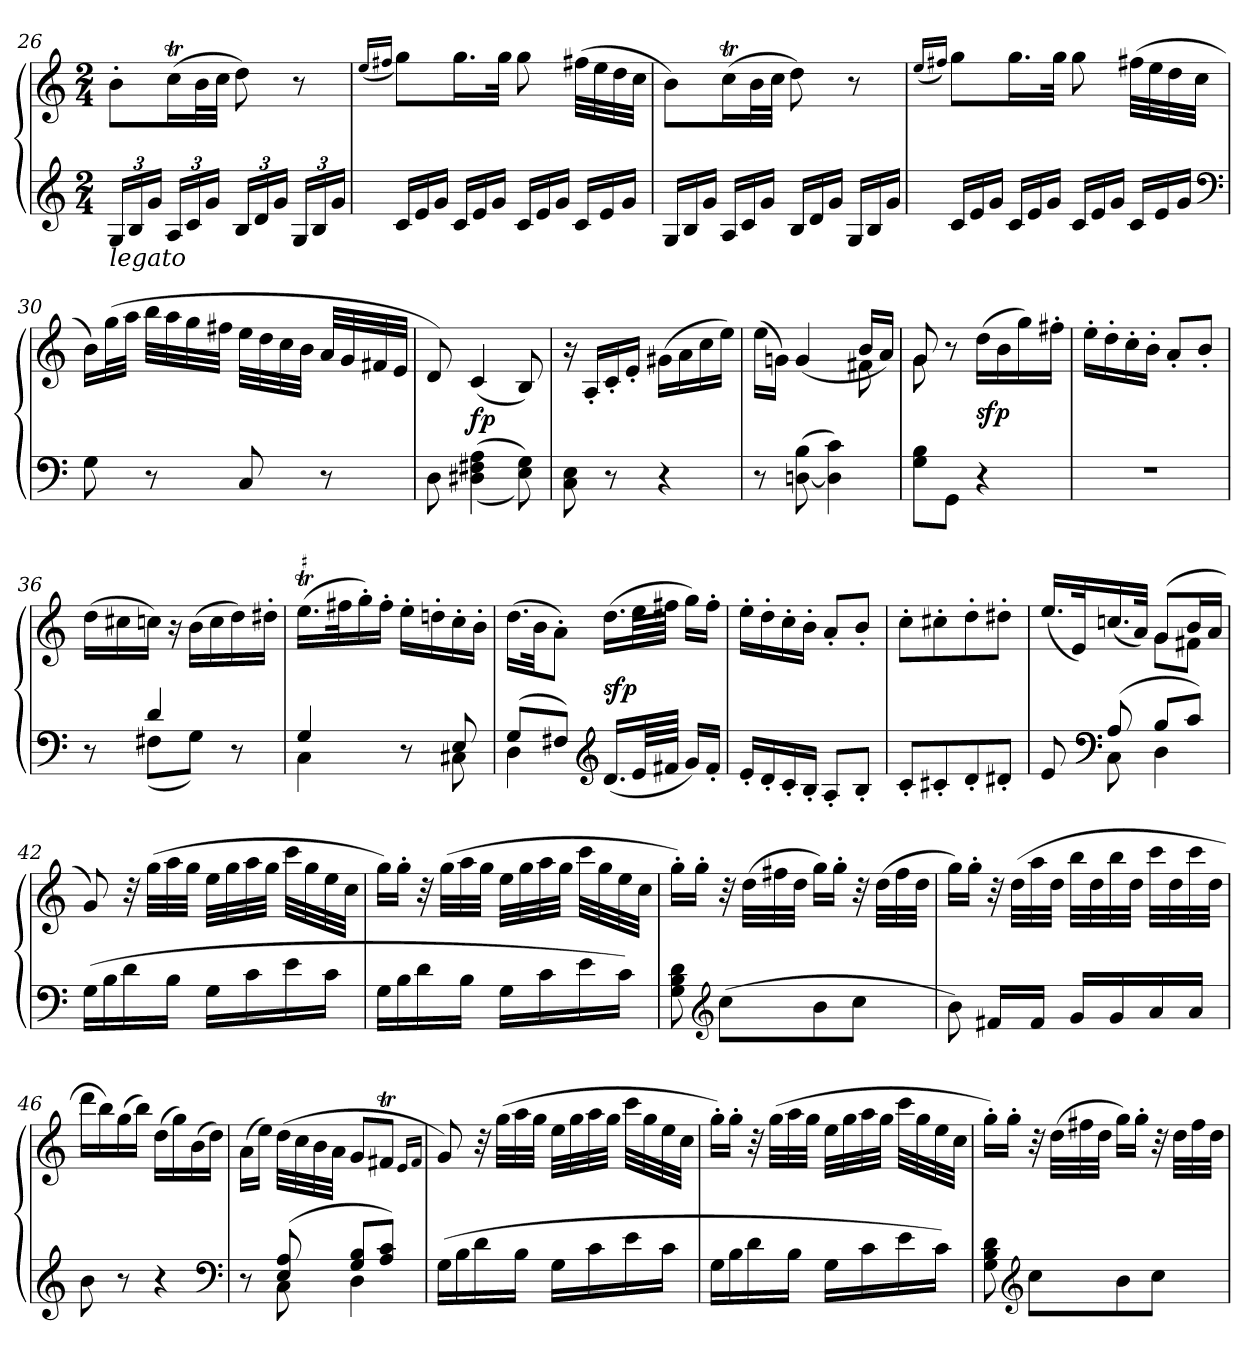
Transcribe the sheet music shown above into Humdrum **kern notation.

**kern	**kern	**dynam
*part1	*part1	*part1
*staff2	*staff1	*staff1/2
*clefG2	*clefG2	*
*k[]	*k[]	*
*C:	*C:	*
*M2/4	*M2/4	*
=26	=26	=26
!LO:TX:b:i:t=legato	!	!
24GLL	8b'L	.
24B	.	.
24gJJ	.	.
24ALL	(16ccTL	.
24c	.	.
.	32bL	.
24gJJ	.	.
.	32ccJJJ	.
24BLL	8dd)	.
24d	.	.
24gJJ	.	.
24GLL	8r	.
24B	.	.
24gJJ	.	.
=27	=27	=27
.	(16qee/LL	.
.	16qff#X/JJ	.
*Xtuplet	*	*
24cLL	8ggL)	.
24e	.	.
24gJJ	.	.
24cLL	16.ggL	.
24e	.	.
24gJJ	.	.
.	32ggJJk	.
24cLL	8gg	.
24e	.	.
24gJJ	.	.
24cLL	(32ff#XLLL	.
.	32ee	.
24e	.	.
.	32dd	.
24gJJ	.	.
.	32ccJJJ	.
=28	=28	=28
24GLL	8bL)	.
24B	.	.
24gJJ	.	.
24ALL	(16ccTL	.
24c	.	.
.	32bL	.
24gJJ	.	.
.	32ccJJJ	.
24BLL	8dd)	.
24d	.	.
24gJJ	.	.
24GLL	8r	.
24B	.	.
24gJJ	.	.
=29	=29	=29
.	(16qee/LL	.
.	16qff#X/JJ)	.
24cLL	8ggL	.
24e	.	.
24gJJ	.	.
24cLL	16.ggL	.
24e	.	.
24gJJ	.	.
.	32ggJJk	.
24cLL	8gg	.
24e	.	.
24gJJ	.	.
24cLL	(32ff#XLLL	.
.	32ee	.
24e	.	.
.	32dd	.
24gJJ	.	.
.	32ccJJJ	.
*clefF4	*	*
=30	=30	=30
8G	16bLL)	.
.	(32ggL	.
.	32aaJJJ	.
8r	32bbLLL	.
.	32aa	.
.	32gg	.
.	32ff#XJJJ	.
8C	32eeLLL	.
.	32dd	.
.	32cc	.
.	32bJJJ	.
8r	32aLLL	.
.	32g	.
.	32f#X	.
.	32eJJJ	.
=31	=31	=31
8D	8d)	.
(<(>4D#X 4F#X 4A	(4c	fp
8E 8G))	8B)	.
=32	=32	=32
8C 8E	16r	.
.	16A'LL	.
8r	16c'	.
.	16e'JJ	.
4r	(16g#XLL	.
.	16a	.
.	16cc	.
.	16eeJJ)	.
=33	=33	=33
*	*^	*
8r	(>16ee\LL	4.ryy	.
.	16gn\JJ)	.	.
([8Dn 8B	(>4g	.	.
4D] 4c)	.	.	.
.	16bLL	8f#X	.
.	16aJJ)	.	.
=34	=34	=34	=34
8G 8BL	8g	8g	.
8GGJ	8r	8ryy	.
4r	4ryy	(>16ddLL	sfp
.	.	16b	.
.	.	16gg)	.
.	.	16ff#X'>JJ	.
*	*v	*v	*
=35	=35	=35
2r	16ee'LL	.
.	16dd'	.
.	16cc'	.
.	16b'JJ	.
.	8a'L	.
.	8b'J	.
=36	=36	=36
*^	*	*
8r	8ryy	(16ddLL	.
.	.	16cc#X	.
4d	(8F#XL	16ccnJJ)	.
.	.	16r	.
.	8GJ)	(16bLL	.
.	.	16cc	.
8r	8ryy	16dd)	.
.	.	16dd#X'JJ	.
=37	=37	=37	=37
!	!	!LO:TR:acc=#	!
4G	4C	(16.eeTLL	.
.	.	32ff#XK	.
.	.	16gg')	.
.	.	16ff#'JJ	.
8r	8ryy	16ee'LL	.
.	.	16ddn'	.
8E	8C#X	16cc'	.
.	.	16b'JJ	.
=38	=38	=38	=38
(8GL	4D	(16.ddLL	.
.	.	32bJK	.
8F#XJ)	.	8a'J)	.
*clefG2	*	*	*
(<16.dLL	4ryy	(16.ddLL	sfp
64eLL	.	64eeLL	.
64f#XJJJJ	.	64ff#XJJJJ	.
16gLL)	.	16ggLL)	.
16f#'<JJ	.	16ff#'JJ	.
*v	*v	*	*
=39	=39	=39
16e'LL	16ee'LL	.
16d'	16dd'	.
16c'	16cc'	.
16B'JJ	16b'JJ	.
8A'L	8a'L	.
8B'J	8b'J	.
=40	=40	=40
8c'L	8cc'L	.
8c#X'	8cc#X'	.
8d'	8dd'	.
8d#X'J	8dd#X'J	.
=41	=41	=41
*^	*^	*
8e	8ryy	(<16.eeLL	4ryy	.
.	.	32eK)	.	.
*clefF4	*	*	*	*
(8A	8C	(<16.ccn	.	.
.	.	32aJJk)	.	.
8BL	4D	(8gL	8gL	.
8cJ)	.	16bL	8f#XJ	.
.	.	16aJJ	.	.
*v	*v	*	*	*
*	*v	*v	*
=42	=42	=42
(16GLL	8g)	.
16B	.	.
16d	32r	.
.	(32ggLLL	.
16BJJ	32aa	.
.	32ggJJJ	.
16GLL	32eeLLL	.
.	32gg	.
16c	32aa	.
.	32ggJJJ	.
16e	32cccLLL	.
.	32gg	.
16cJJ	32ee	.
.	32ccJJJ	.
=43	=43	=43
16GLL	16ggLL)	.
16B	16gg'JJ	.
16d	32r	.
.	(32ggLLL	.
16BJJ	32aa	.
.	32ggJJJ	.
16GLL	32eeLLL	.
.	32gg	.
16c	32aa	.
.	32ggJJJ	.
16e	32cccLLL	.
.	32gg	.
16cJJ)	32ee	.
.	32ccJJJ	.
=44	=44	=44
8G 8B 8d	16gg'LL)	.
.	16gg'JJ	.
*clefG2	*	*
(8ccL	32r	.
.	(32ddLLL	.
.	32ff#X	.
.	32ddJJJ	.
8b	16ggLL)	.
.	16gg'JJ	.
8ccJ	32r	.
.	(32ddLLL	.
.	32ff#	.
.	32ddJJJ	.
=45	=45	=45
8b)	16ggLL)	.
.	16gg'JJ	.
16f#XLL	32r	.
.	(32ddLLL	.
16f#JJ	32aa	.
.	32ddJJJ	.
16gLL	32bbLLL	.
.	32dd	.
16g	32bb	.
.	32ddJJJ	.
16a	32cccLLL	.
.	32dd	.
16aJJ	32ccc	.
.	32ddJJJ	.
=46	=46	=46
8b	16dddLL	.
.	16bb)	.
8r	(16gg	.
.	16bbJJ)	.
4r	(16ddLL	.
.	16gg)	.
.	(16b	.
.	16ddJJ)	.
*clefF4	*	*
=47	=47	=47
*^	*	*
8r	8ryy	(16aLL	.
.	.	16eeJJ)	.
(8E 8A	8C	(>32ddLLL	.
.	.	32cc	.
.	.	32b	.
.	.	32aJJJ	.
8G 8BL	4D	8gL	.
8A 8cJ)	.	8f#XtJ	.
*v	*v	*	*
.	16qe/LL	.
.	16qf#/JJ	.
=48	=48	=48
(16GLL	8g)	.
16B	.	.
16d	32r	.
.	(32ggLLL	.
16BJJ	32aa	.
.	32ggJJJ	.
16GLL	32eeLLL	.
.	32gg	.
16c	32aa	.
.	32ggJJJ	.
16e	32cccLLL	.
.	32gg	.
16cJJ	32ee	.
.	32ccJJJ	.
=49	=49	=49
16GLL	16gg'LL)	.
16B	16gg'JJ	.
16d	32r	.
.	(32ggLLL	.
16BJJ	32aa	.
.	32ggJJJ	.
16GLL	32eeLLL	.
.	32gg	.
16c	32aa	.
.	32ggJJJ	.
16e	32cccLLL	.
.	32gg	.
16cJJ)	32ee	.
.	32ccJJJ	.
=50	=50	=50
8G 8B 8d	16gg'LL)	.
.	16gg'JJ	.
*clefG2	*	*
8ccL	32r	.
.	(32ddLLL	.
.	32ff#X	.
.	32ddJJJ	.
8b	16ggLL)	.
.	16gg'JJ	.
8ccJ	32r	.
.	32ddLLL	.
.	32ff#	.
.	32ddJJJ	.
=	=	=
*-	*-	*-
